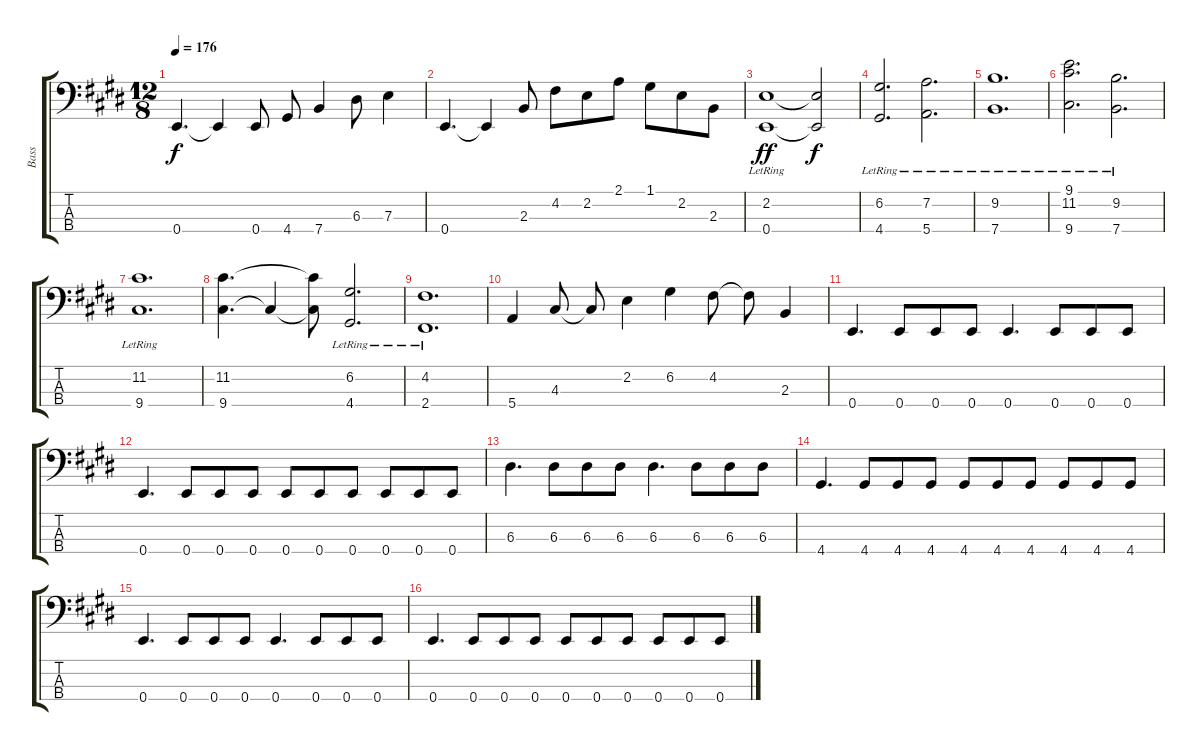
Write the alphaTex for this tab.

\track ("Bass" "Bass") {instrument electricbassfinger}
\staff {score tabs}
\tuning (G2 D2 A1 E1) {hide}
\ts (12 8)
\tempo 176
\clef f4
\ks e
0.4.4{d dy f} 0.4{t}.4 0.4.8 4.4.8 7.4.4 6.3.8 7.3.4 |
0.4.4{d} 0.4{t}.4 2.3.8 4.2.8 2.2.8 2.1.8 1.1.8 2.2.8 2.3.8 |
(2.2 0.4{lr}).1{dy ff} (2.2{t} 0.4{t}).2{dy f} |
(6.2 4.4{lr}).2{d} (7.2{lr} 5.4).2{d} |
(9.2{lr} 7.4).1{d} |
(9.1{lr} 11.2{lr} 9.4{lr}).2{d} (9.2{lr} 7.4{lr}).2{d} |
(11.2{lr} 9.4{lr}).1{d} |
(11.2 9.4).4{d} 9.4{t}.4 (11.2{t} 9.4{t}).8 (6.2{lr} 4.4{lr}).2{d} |
(4.2 2.4{lr}).1{d} |
5.4.4 4.3.8 4.3{t}.8 2.2.4 6.2.4 4.2.8 4.2{t}.8 2.3.4 |
0.4.4{d} 0.4.8 0.4.8 0.4.8 0.4.4{d} 0.4.8 0.4.8 0.4.8 |
0.4.4{d} 0.4.8 0.4.8 0.4.8 0.4.8 0.4.8 0.4.8 0.4.8 0.4.8 0.4.8 |
6.3.4{d} 6.3.8 6.3.8 6.3.8 6.3.4{d} 6.3.8 6.3.8 6.3.8 |
4.4.4{d} 4.4.8 4.4.8 4.4.8 4.4.8 4.4.8 4.4.8 4.4.8 4.4.8 4.4.8 |
0.4.4{d} 0.4.8 0.4.8 0.4.8 0.4.4{d} 0.4.8 0.4.8 0.4.8 |
0.4.4{d} 0.4.8 0.4.8 0.4.8 0.4.8 0.4.8 0.4.8 0.4.8 0.4.8 0.4.8
